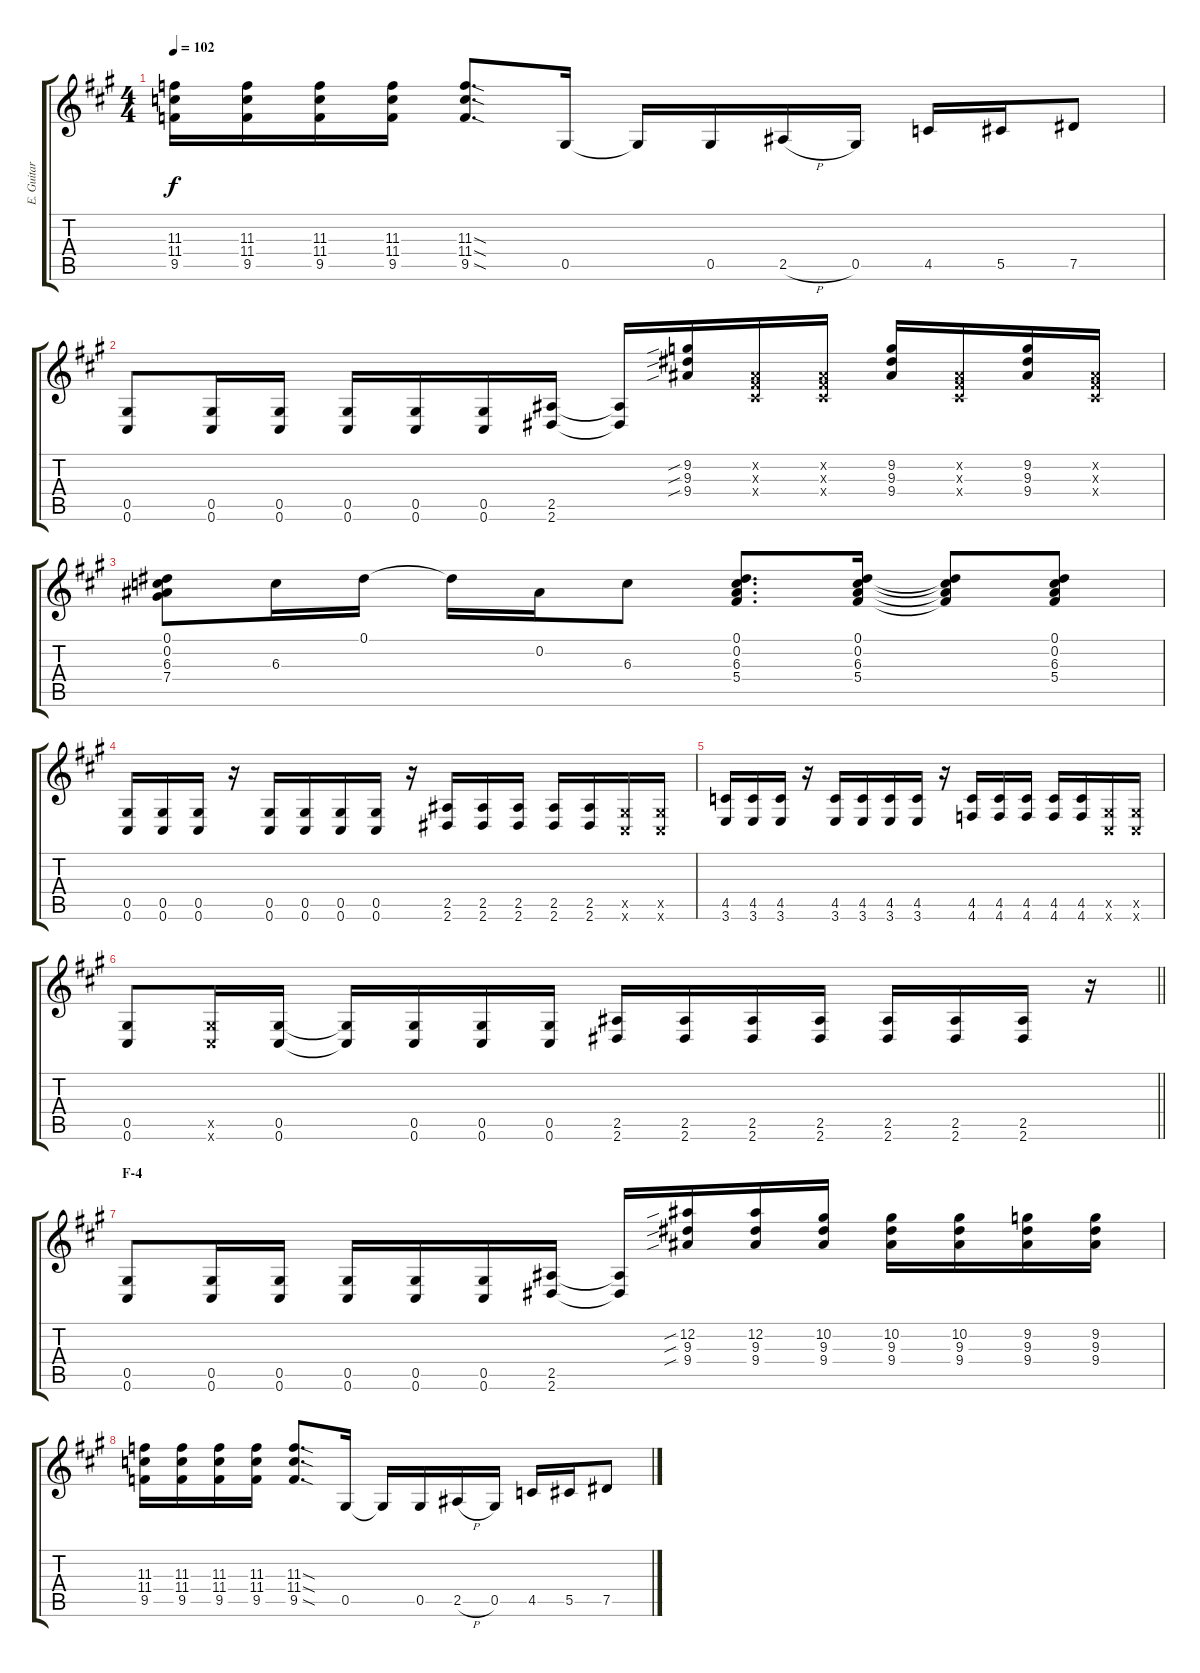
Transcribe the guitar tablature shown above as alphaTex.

\track ("E. Guitar III" "E. Guitar ") {instrument distortionguitar}
\staff {score tabs}
\tuning (Eb4 Bb3 Gb3 Db3 Ab2 Db2) {hide}
\ts (4 4)
\tempo 102
\clef g2
\ks a
(11.3 11.4 9.5).16{dy f} (11.3 11.4 9.5).16 (11.3 11.4 9.5).16 (11.3 11.4 9.5).16 (11.3{sod} 11.4{sod} 9.5{sod}).8{d} 0.5.16 0.5{t}.16 0.5.16 2.5{h}.16 0.5.16 4.5.16 5.5.16 7.5.8 |
(0.5 0.6).8 (0.5 0.6).16 (0.5 0.6).16 (0.5 0.6).16 (0.5 0.6).16 (0.5 0.6).16 (2.5 2.6).16 (2.5{t} 2.6{t}).16 (9.2{sib} 9.3{sib} 9.4{sib}).16 (0.2{x} 0.3{x} 0.4{x}).16 (0.2{x} 0.3{x} 0.4{x}).16 (9.2 9.3 9.4).16 (0.2{x} 0.3{x} 0.4{x}).16 (9.2 9.3 9.4).16 (0.2{x} 0.3{x} 0.4{x}).16 |
(0.1 0.2 6.3 7.4).8 6.3.16 0.1.16 0.1{t}.16 0.2.16 6.3.8 (0.1 0.2 6.3 5.4).8{d} (0.1 0.2 6.3 5.4).16 (0.1{t} 0.2{t} 6.3{t} 5.4{t}).8 (0.1 0.2 6.3 5.4).8 |
(0.5 0.6).16 (0.5 0.6).16 (0.5 0.6).16 r.16 (0.5 0.6).16 (0.5 0.6).16 (0.5 0.6).16 (0.5 0.6).16 r.16 (2.5 2.6).16 (2.5 2.6).16 (2.5 2.6).16 (2.5 2.6).16 (2.5 2.6).16 (0.5{x} 0.6{x}).16 (0.5{x} 0.6{x}).16 |
(4.5 3.6).16 (4.5 3.6).16 (4.5 3.6).16 r.16 (4.5 3.6).16 (4.5 3.6).16 (4.5 3.6).16 (4.5 3.6).16 r.16 (4.5 4.6).16 (4.5 4.6).16 (4.5 4.6).16 (4.5 4.6).16 (4.5 4.6).16 (0.5{x} 0.6{x}).16 (0.5{x} 0.6{x}).16 |
\barLineRight lightlight
(0.5 0.6).8 (0.5{x} 0.6{x}).16 (0.5 0.6).16 (0.5{t} 0.6{t}).16 (0.5 0.6).16 (0.5 0.6).16 (0.5 0.6).16 (2.5 2.6).16 (2.5 2.6).16 (2.5 2.6).16 (2.5 2.6).16 (2.5 2.6).16 (2.5 2.6).16 (2.5 2.6).16 r.16 |
\section ("" "F-4")
(0.5 0.6).8 (0.5 0.6).16 (0.5 0.6).16 (0.5 0.6).16 (0.5 0.6).16 (0.5 0.6).16 (2.5 2.6).16 (2.5{t} 2.6{t}).16 (12.2{sib} 9.3{sib} 9.4{sib}).16 (12.2 9.3 9.4).16 (10.2 9.3 9.4).16 (10.2 9.3 9.4).16 (10.2 9.3 9.4).16 (9.2 9.3 9.4).16 (9.2 9.3 9.4).16 |
(11.3 11.4 9.5).16 (11.3 11.4 9.5).16 (11.3 11.4 9.5).16 (11.3 11.4 9.5).16 (11.3{sod} 11.4{sod} 9.5{sod}).8{d} 0.5.16 0.5{t}.16 0.5.16 2.5{h}.16 0.5.16 4.5.16 5.5.16 7.5.8
